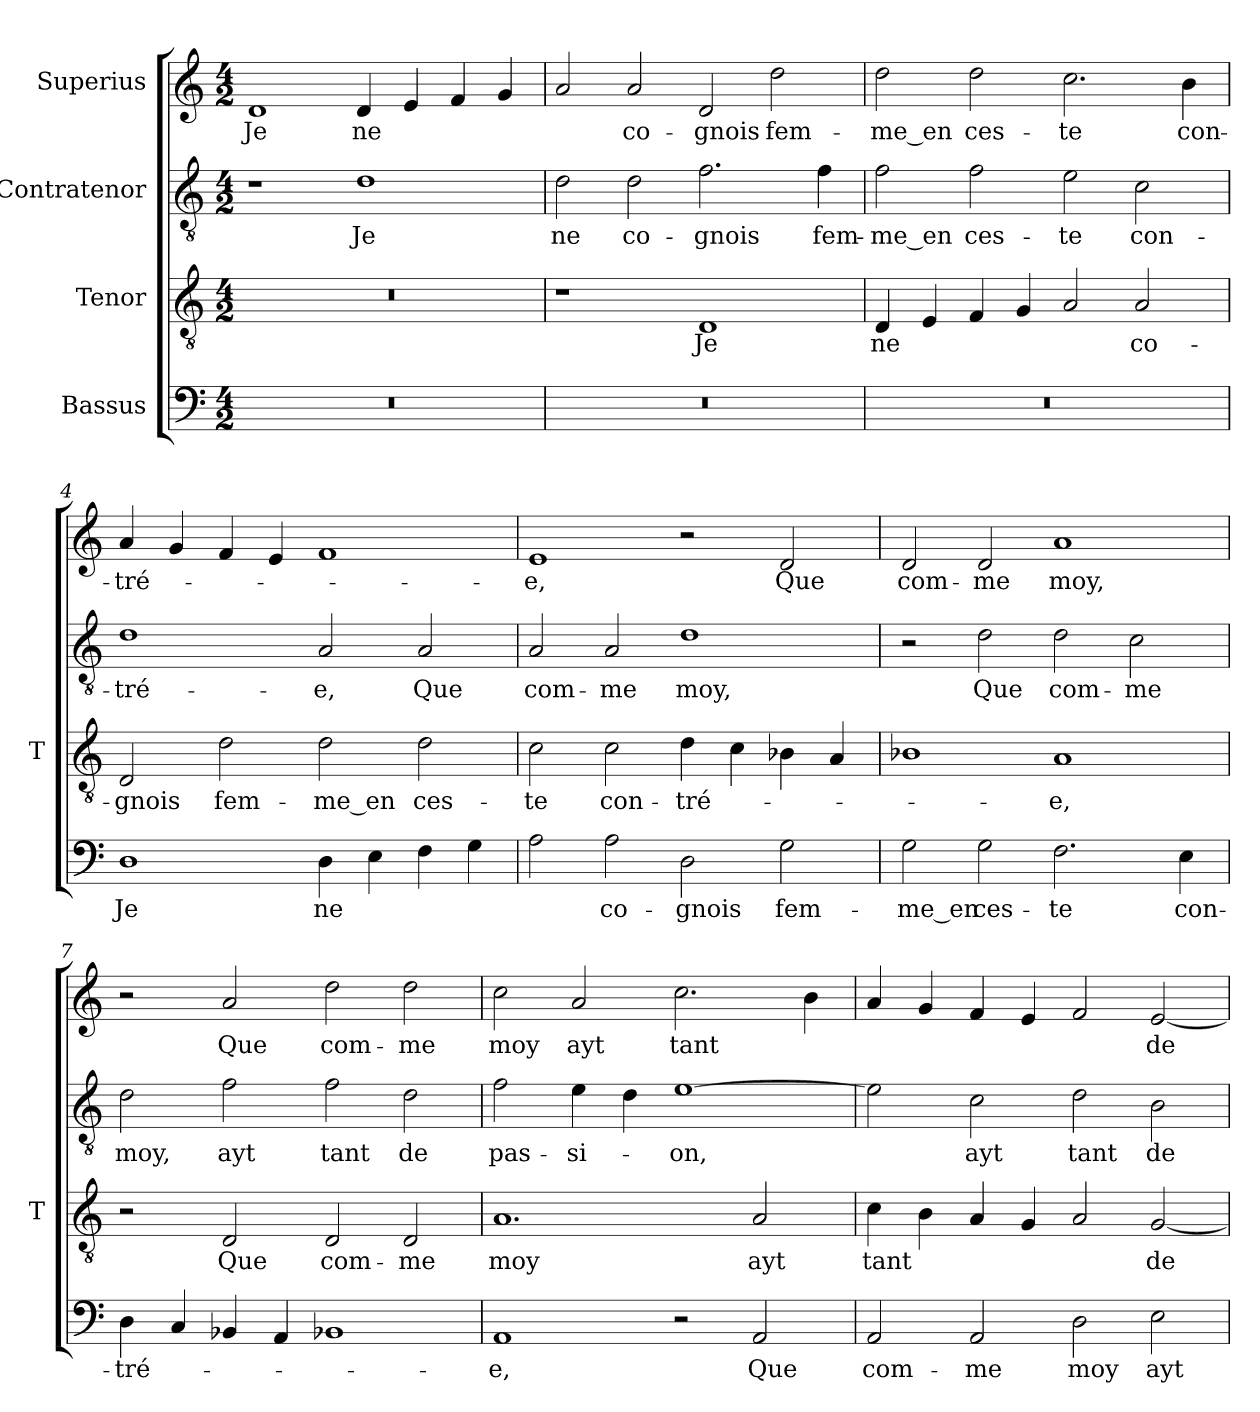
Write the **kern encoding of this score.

**kern	**text	**kern	**text	**kern	**text	**kern	**text
*part4	*part4	*part3	*part3	*part2	*part2	*part1	*part1
*staff4	*staff4	*staff3	*staff3	*staff2	*staff2	*staff1	*staff1
*I"Bassus	*	*I"Tenor	*	*I"Contratenor	*	*I"Superius	*
*	*	*I'T	*	*	*	*	*
*clefF4	*	*clefGv2	*	*clefGv2	*	*clefG2	*
*k[]	*	*k[]	*	*k[]	*	*k[]	*
*M4/2	*	*M4/2	*	*M4/2	*	*M4/2	*
=1	=1	=1	=1	=1	=1	=1	=1
0r	.	0r	.	1r	.	1d	-Je
.	.	.	.	1d	-Je	4d	-ne
.	.	.	.	.	.	4e	.
.	.	.	.	.	.	4f	.
.	.	.	.	.	.	4g	.
=2	=2	=2	=2	=2	=2	=2	=2
0r	.	1r	.	2d	-ne	2a	.
.	.	.	.	2d	co-	2a	co-
.	.	1D	-Je	2.f	-gnois	2d	-gnois
.	.	.	.	.	.	2dd	fem-
.	.	.	.	4f	fem-	.	.
=3	=3	=3	=3	=3	=3	=3	=3
0r	.	4D	-ne	2f	-me_en	2dd	-me_en
.	.	4E	.	.	.	.	.
.	.	4F	.	2f	ces-	2dd	ces-
.	.	4G	.	.	.	.	.
.	.	2A	.	2e	-te	2.cc	-te
.	.	2A	co-	2c	con-	.	.
.	.	.	.	.	.	4b	con-
=4	=4	=4	=4	=4	=4	=4	=4
1D	-Je	2D	-gnois	1d	tré-	4a	tré-
.	.	.	.	.	.	4g	.
.	.	2d	fem-	.	.	4f	.
.	.	.	.	.	.	4e	.
4D	-ne	2d	-me_en	2A	-e,	1f	.
4E	.	.	.	.	.	.	.
4F	.	2d	ces-	2A	-Que	.	.
4G	.	.	.	.	.	.	.
=5	=5	=5	=5	=5	=5	=5	=5
2A	.	2c	-te	2A	com-	1e	-e,
2A	co-	2c	con-	2A	-me	.	.
2D	-gnois	4d	tré-	1d	-moy,	2r	.
.	.	4c	.	.	.	.	.
2G	fem-	4B-X	.	.	.	2d	-Que
.	.	4A	.	.	.	.	.
=6	=6	=6	=6	=6	=6	=6	=6
2G	-me_en	1B-X	.	2r	.	2d	com-
2G	ces-	.	.	2d	-Que	2d	-me
2.F	-te	1A	-e,	2d	com-	1a	-moy,
.	.	.	.	2c	-me	.	.
4E	con-	.	.	.	.	.	.
=7	=7	=7	=7	=7	=7	=7	=7
4D	tré-	2r	.	2d	-moy,	2r	.
4C	.	.	.	.	.	.	.
4BB-X	.	2D	-Que	2f	-ayt	2a	-Que
4AA	.	.	.	.	.	.	.
1BB-X	.	2D	com-	2f	-tant	2dd	com-
.	.	2D	-me	2d	-de	2dd	-me
=8	=8	=8	=8	=8	=8	=8	=8
1AA	-e,	1.A	-moy	2f	pas-	2cc	-moy
.	.	.	.	4e	si-	2a	-ayt
.	.	.	.	4d	.	.	.
2r	.	.	.	[1e	-on,	2.cc	-tant
2AA	-Que	2A	-ayt	.	.	.	.
.	.	.	.	.	.	4b	.
=9	=9	=9	=9	=9	=9	=9	=9
2AA	com-	4c	-tant	2e]	.	4a	.
.	.	4B	.	.	.	4g	.
2AA	-me	4A	.	2c	-ayt	4f	.
.	.	4G	.	.	.	4e	.
2D	-moy	2A	.	2d	-tant	2f	.
2E	-ayt	[2G	-de	2B	-de	[2e	-de
=	=	=	=	=	=	=	=
*-	*-	*-	*-	*-	*-	*-	*-
